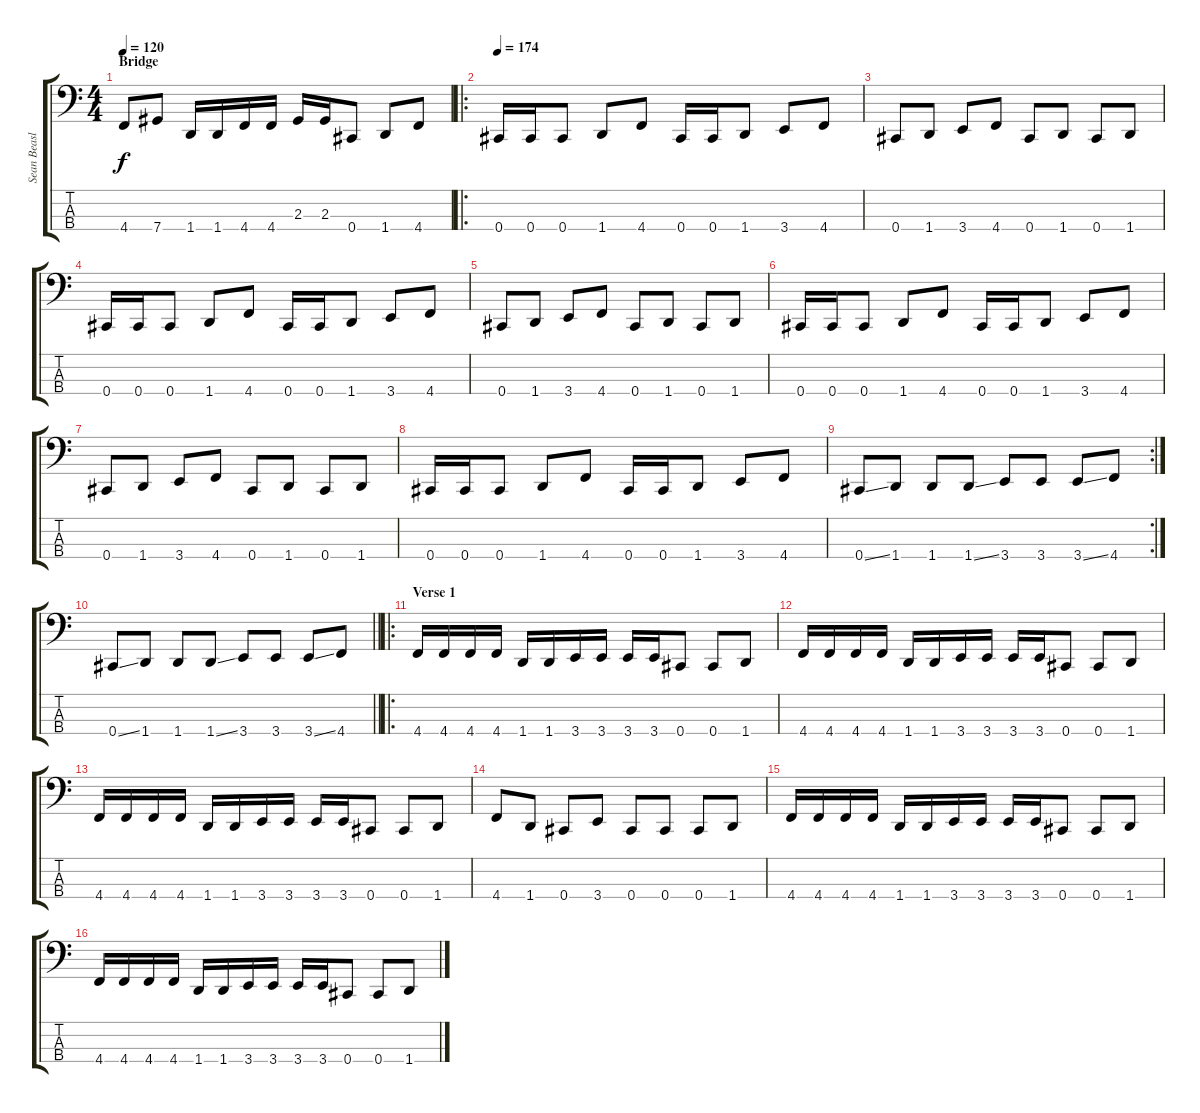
\track ("Sean Beasley" "Sean Beasl") {instrument electricbasspick}
\staff {score tabs}
\tuning (E2 B1 Gb1 Db1) {hide}
\ts (4 4)
\section ("" "Bridge")
\tempo 120
\clef f4
\ks c
4.4.8{dy f} 7.4.8 1.4.16 1.4.16 4.4.16 4.4.16 2.3.16 2.3.16 0.4.8 1.4.8 4.4.8 |
\ro
\tempo 174
0.4.16 0.4.16 0.4.8 1.4.8 4.4.8 0.4.16 0.4.16 1.4.8 3.4.8 4.4.8 |
0.4.8 1.4.8 3.4.8 4.4.8 0.4.8 1.4.8 0.4.8 1.4.8 |
0.4.16 0.4.16 0.4.8 1.4.8 4.4.8 0.4.16 0.4.16 1.4.8 3.4.8 4.4.8 |
0.4.8 1.4.8 3.4.8 4.4.8 0.4.8 1.4.8 0.4.8 1.4.8 |
0.4.16 0.4.16 0.4.8 1.4.8 4.4.8 0.4.16 0.4.16 1.4.8 3.4.8 4.4.8 |
0.4.8 1.4.8 3.4.8 4.4.8 0.4.8 1.4.8 0.4.8 1.4.8 |
0.4.16 0.4.16 0.4.8 1.4.8 4.4.8 0.4.16 0.4.16 1.4.8 3.4.8 4.4.8 |
\rc 2
0.4{ss}.8 1.4.8 1.4.8 1.4{ss}.8 3.4.8 3.4.8 3.4{ss}.8 4.4.8 |
\barLineRight lightlight
0.4{ss}.8 1.4.8 1.4.8 1.4{ss}.8 3.4.8 3.4.8 3.4{ss}.8 4.4.8 |
\ro
\section ("" "Verse 1")
4.4.16 4.4.16 4.4.16 4.4.16 1.4.16 1.4.16 3.4.16 3.4.16 3.4.16 3.4.16 0.4.8 0.4.8 1.4.8 |
4.4.16 4.4.16 4.4.16 4.4.16 1.4.16 1.4.16 3.4.16 3.4.16 3.4.16 3.4.16 0.4.8 0.4.8 1.4.8 |
4.4.16 4.4.16 4.4.16 4.4.16 1.4.16 1.4.16 3.4.16 3.4.16 3.4.16 3.4.16 0.4.8 0.4.8 1.4.8 |
4.4.8 1.4.8 0.4.8 3.4.8 0.4.8 0.4.8 0.4.8 1.4.8 |
4.4.16 4.4.16 4.4.16 4.4.16 1.4.16 1.4.16 3.4.16 3.4.16 3.4.16 3.4.16 0.4.8 0.4.8 1.4.8 |
4.4.16 4.4.16 4.4.16 4.4.16 1.4.16 1.4.16 3.4.16 3.4.16 3.4.16 3.4.16 0.4.8 0.4.8 1.4.8
